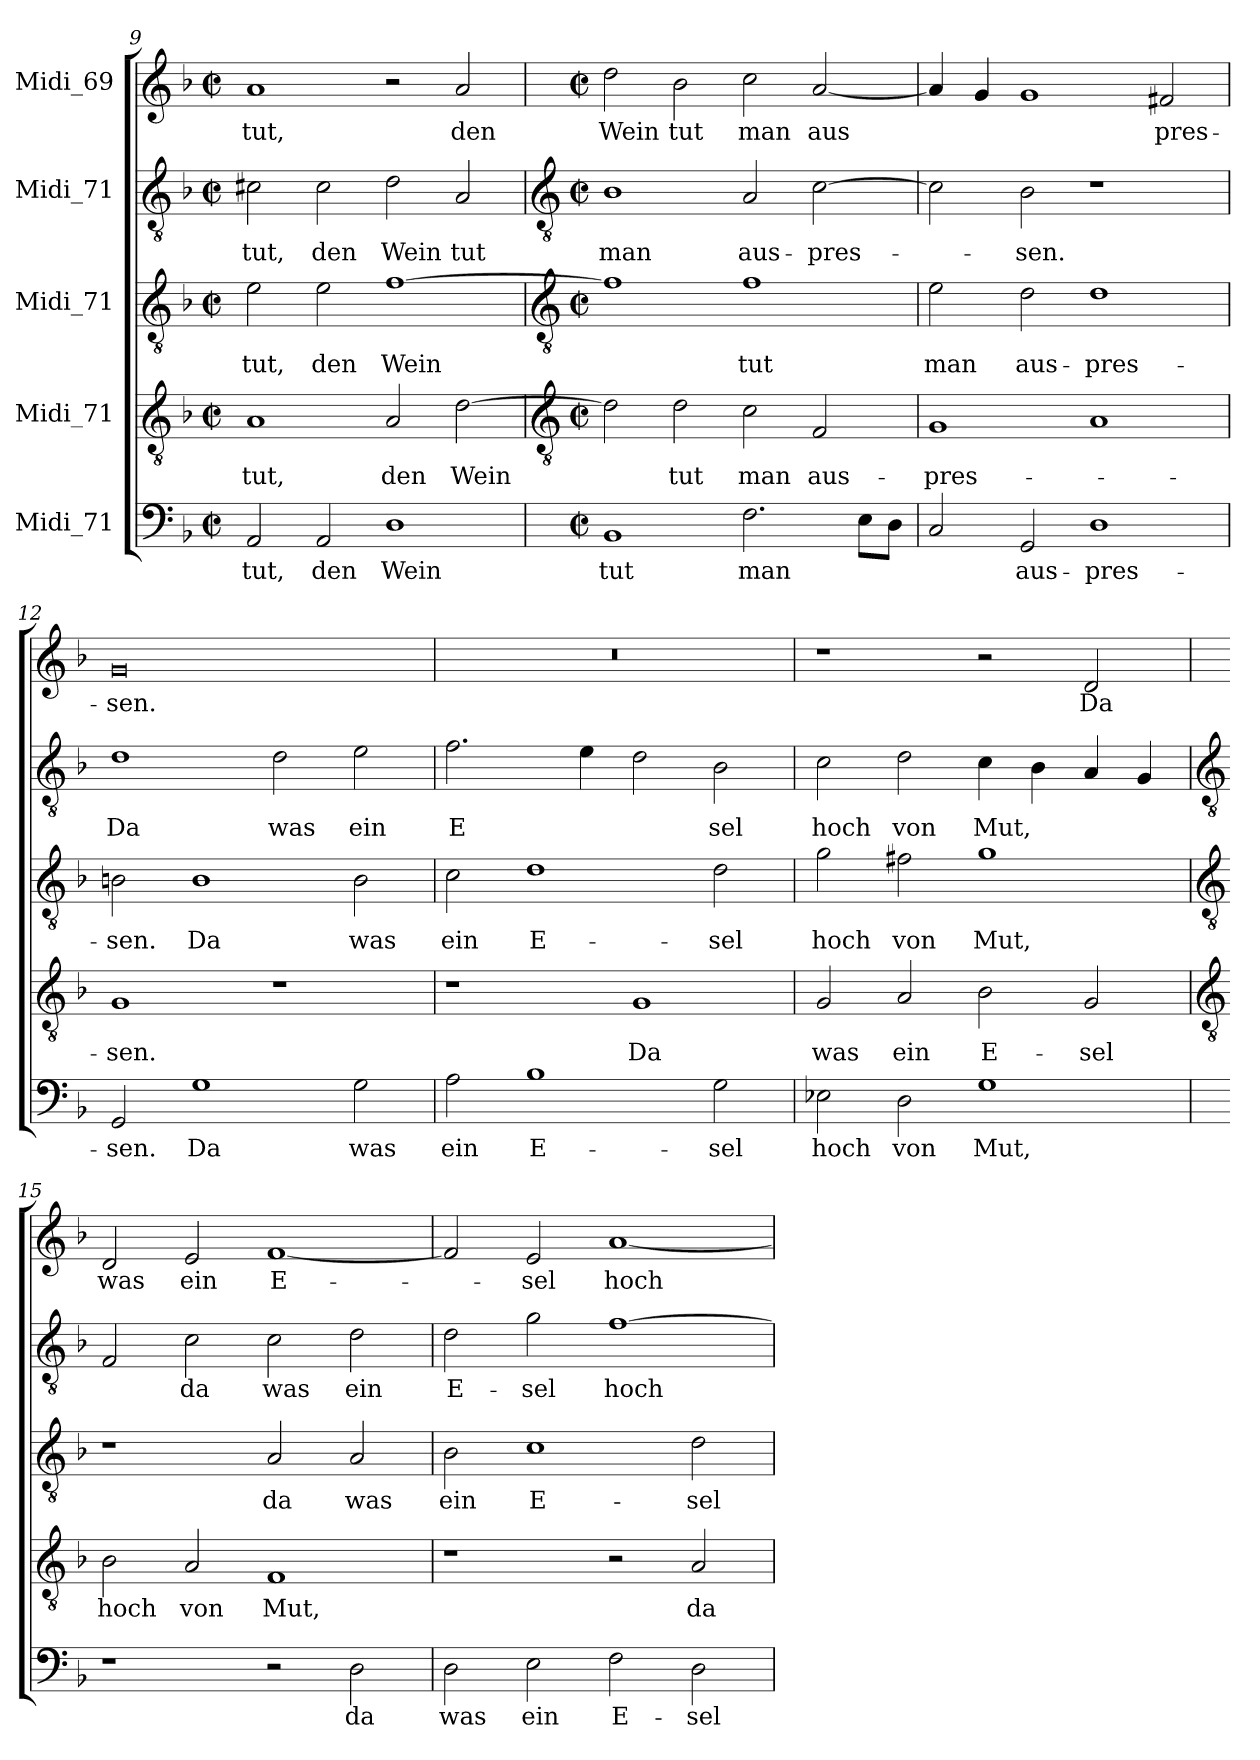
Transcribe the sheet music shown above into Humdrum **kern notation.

**kern	**text	**kern	**text	**kern	**text	**kern	**text	**kern	**text
*part5	*part5	*part4	*part4	*part3	*part3	*part2	*part2	*part1	*part1
*staff5	*staff5	*staff4	*staff4	*staff3	*staff3	*staff2	*staff2	*staff1	*staff1
*I"Midi_71	*	*I"Midi_71	*	*I"Midi_71	*	*I"Midi_71	*	*I"Midi_69	*
*clefF4	*	*clefGv2	*	*clefGv2	*	*clefGv2	*	*clefG2	*
*k[b-]	*	*k[b-]	*	*k[b-]	*	*k[b-]	*	*k[b-]	*
*F:	*	*F:	*	*F:	*	*F:	*	*F:	*
*M4/2	*	*M4/2	*	*M4/2	*	*M4/2	*	*M4/2	*
*met(c|)	*	*met(c|)	*	*met(c|)	*	*met(c|)	*	*met(c|)	*
=9	=9	=9	=9	=9	=9	=9	=9	=9	=9
!	!LO:LY:b	!	!LO:LY:b	!	!LO:LY:b	!	!LO:LY:b	!	!LO:LY:b
2AA	tut,	1A	tut,	2e	tut,	2c#X	tut,	1a	tut,
!	!LO:LY:b	!	!	!	!LO:LY:b	!	!LO:LY:b	!	!
2AA	den	.	.	2e	den	2c#	den	.	.
!	!LO:LY:b	!	!LO:LY:b	!	!LO:LY:b	!	!LO:LY:b	!	!
1D	Wein	2A	den	[1f	Wein	2d	Wein	2r	.
!	!	!	!LO:LY:b	!	!	!	!LO:LY:b	!	!LO:LY:b
.	.	[2d	Wein	.	.	2A	tut	2a	den
!!LO:LB:g=z
=10	=10	=10	=10	=10	=10	=10	=10	=10	=10
*	*	*clefGv2	*	*clefGv2	*	*clefGv2	*	*	*
*M4/2	*	*M4/2	*	*M4/2	*	*M4/2	*	*M4/2	*
*met(c|)	*	*met(c|)	*	*met(c|)	*	*met(c|)	*	*met(c|)	*
!	!LO:LY:b	!	!	!	!	!	!LO:LY:b	!	!LO:LY:b
1BB-	tut	2d]	.	1f]	.	1B-	man	2dd	Wein
!	!	!	!LO:LY:b	!	!	!	!	!	!LO:LY:b
.	.	2d	tut	.	.	.	.	2b-	tut
!	!LO:LY:b	!	!LO:LY:b	!	!LO:LY:b	!	!LO:LY:b	!	!LO:LY:b
2.F	man	2c	man	1f	tut	2A	aus-	2cc	man
!	!	!	!LO:LY:b	!	!	!	!LO:LY:b	!	!LO:LY:b
.	.	2F	aus-	.	.	[2c	-pres-	[2a	aus
8EL	.	.	.	.	.	.	.	.	.
8DJ	.	.	.	.	.	.	.	.	.
=11	=11	=11	=11	=11	=11	=11	=11	=11	=11
!	!	!	!LO:LY:b	!	!LO:LY:b	!	!	!	!
2C	.	1G	-pres-	2e	man	2c]	.	4a]	.
.	.	.	.	.	.	.	.	4g	.
!	!LO:LY:b	!	!	!	!LO:LY:b	!	!LO:LY:b	!	!
2GG	aus-	.	.	2d	aus-	2B-	-sen.	1g	.
!	!LO:LY:b	!	!	!	!LO:LY:b	!	!	!	!
1D	-pres-	1A	.	1d	-pres-	1r	.	.	.
!	!	!	!	!	!	!	!	!	!LO:LY:b
.	.	.	.	.	.	.	.	2f#	pres-
=12	=12	=12	=12	=12	=12	=12	=12	=12	=12
!	!LO:LY:b	!	!LO:LY:b	!	!LO:LY:b	!	!LO:LY:b	!	!LO:LY:b
2GG	-sen.	1G	-sen.	2Bn	-sen.	1d	Da	0g	-sen.
!	!LO:LY:b	!	!	!	!LO:LY:b	!	!	!	!
1G	Da	.	.	1B	Da	.	.	.	.
!	!	!	!	!	!	!	!LO:LY:b	!	!
.	.	1r	.	.	.	2d	was	.	.
!	!LO:LY:b	!	!	!	!LO:LY:b	!	!LO:LY:b	!	!
2G	was	.	.	2B	was	2e	ein	.	.
=13	=13	=13	=13	=13	=13	=13	=13	=13	=13
!	!LO:LY:b	!	!	!	!LO:LY:b	!	!LO:LY:b	!	!
2A	ein	1r	.	2c	ein	2.f	E	0r	.
!	!LO:LY:b	!	!	!	!LO:LY:b	!	!	!	!
1B-	E-	.	.	1d	E-	.	.	.	.
.	.	.	.	.	.	4e	.	.	.
!	!	!	!LO:LY:b	!	!	!	!	!	!
.	.	1G	Da	.	.	2d	.	.	.
!	!LO:LY:b	!	!	!	!LO:LY:b	!	!LO:LY:b	!	!
2G	-sel	.	.	2d	-sel	2B-	sel	.	.
=14	=14	=14	=14	=14	=14	=14	=14	=14	=14
!	!LO:LY:b	!	!LO:LY:b	!	!LO:LY:b	!	!LO:LY:b	!	!
2E-X	hoch	2G	was	2g	hoch	2c	hoch	1r	.
!	!LO:LY:b	!	!LO:LY:b	!	!LO:LY:b	!	!LO:LY:b	!	!
2D	von	2A	ein	2f#X	von	2d	von	.	.
!	!LO:LY:b	!	!LO:LY:b	!	!LO:LY:b	!	!LO:LY:b	!	!
1G	Mut,	2B-	E-	1g	Mut,	4c	Mut,	2r	.
.	.	.	.	.	.	4B-	.	.	.
!	!	!	!LO:LY:b	!	!	!	!	!	!LO:LY:b
.	.	2G	-sel	.	.	4A	.	2d	Da
.	.	.	.	.	.	4G	.	.	.
!!LO:LB:g=z
=15	=15	=15	=15	=15	=15	=15	=15	=15	=15
*	*	*clefGv2	*	*clefGv2	*	*clefGv2	*	*	*
!	!	!	!LO:LY:b	!	!	!	!	!	!LO:LY:b
1r	.	2B-	hoch	1r	.	2F	.	2d	was
!	!	!	!LO:LY:b	!	!	!	!LO:LY:b	!	!LO:LY:b
.	.	2A	von	.	.	2c	da	2e	ein
!	!	!	!LO:LY:b	!	!LO:LY:b	!	!LO:LY:b	!	!LO:LY:b
2r	.	1F	Mut,	2A	da	2c	was	[1f	E-
!	!LO:LY:b	!	!	!	!LO:LY:b	!	!LO:LY:b	!	!
2D	da	.	.	2A	was	2d	ein	.	.
=16	=16	=16	=16	=16	=16	=16	=16	=16	=16
!	!LO:LY:b	!	!	!	!LO:LY:b	!	!LO:LY:b	!	!
2D	was	1r	.	2B-	ein	2d	E-	2f]	.
!	!LO:LY:b	!	!	!	!LO:LY:b	!	!LO:LY:b	!	!LO:LY:b
2E	ein	.	.	1c	E-	2g	-sel	2e	-sel
!	!LO:LY:b	!	!	!	!	!	!LO:LY:b	!	!LO:LY:b
2F	E-	2r	.	.	.	[1f	hoch	[1a	hoch
!	!LO:LY:b	!	!LO:LY:b	!	!LO:LY:b	!	!	!	!
2D	-sel	2A	da	2d	-sel	.	.	.	.
=	=	=	=	=	=	=	=	=	=
*-	*-	*-	*-	*-	*-	*-	*-	*-	*-
